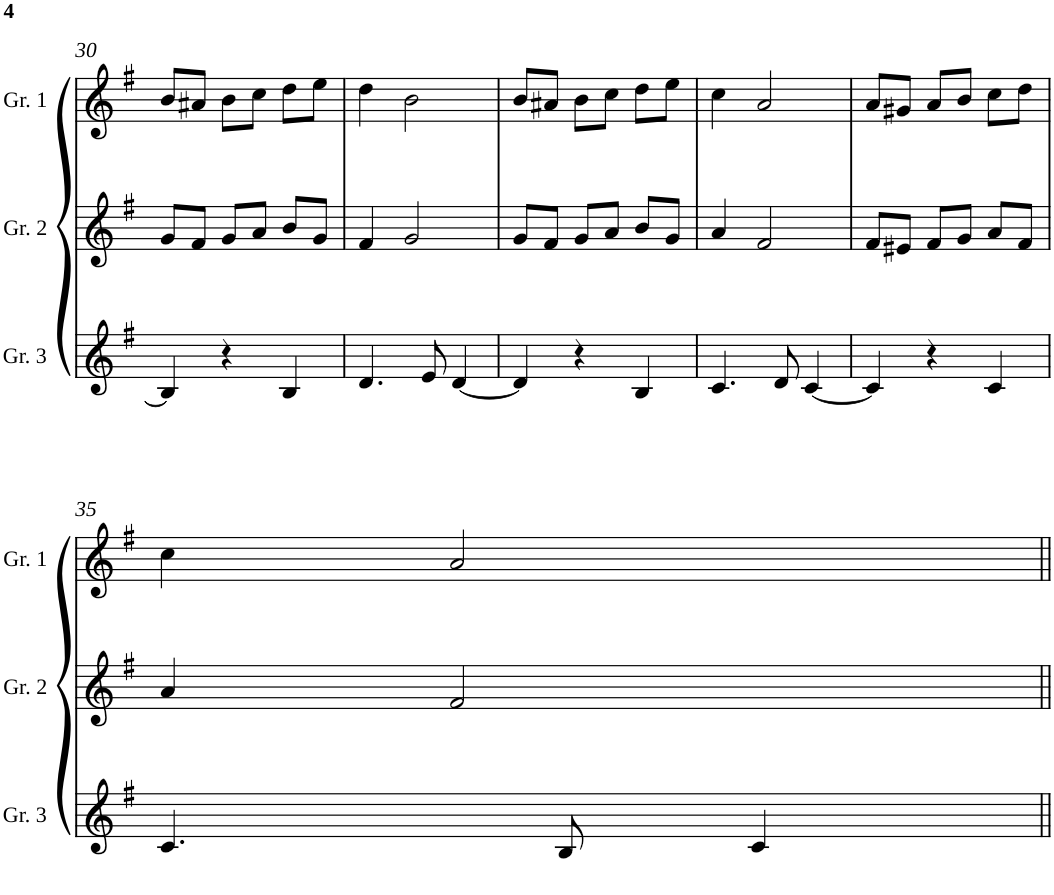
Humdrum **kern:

**kern	**kern	**kern
*part3	*part2	*part1
*staff3	*staff2	*staff1
*I"Gralla 3	*I"Gralla 2	*I"Gralla 1
*I'Gr. 3	*I'Gr. 2	*I'Gr. 1
!!LO:PB:g=z
*clefG2	*clefG2	*clefG2
*k[f#]	*k[f#]	*k[f#]
*G:	*G:	*G:
*M3/4	*M3/4	*M3/4
=30	=30	=30
4B/]	8g/L	8b/L
.	8f#/J	8a#X/J
4r	8g/L	8b\L
.	8a/J	8cc\J
4B/	8b/L	8dd\L
.	8g/J	8ee\J
=31	=31	=31
4.d/	4f#/	4dd\
.	2g/	2b\
8e/	.	.
[4d/	.	.
=32	=32	=32
4d/]	8g/L	8b/L
.	8f#/J	8a#X/J
4r	8g/L	8b\L
.	8a/J	8cc\J
4B/	8b/L	8dd\L
.	8g/J	8ee\J
=33	=33	=33
4.c/	4a/	4cc\
.	2f#/	2a/
8d/	.	.
[4c/	.	.
=34	=34	=34
4c/]	8f#/L	8a/L
.	8e#X/J	8g#X/J
4r	8f#/L	8a/L
.	8g/J	8b/J
4c/	8a/L	8cc\L
.	8f#/J	8dd\J
!!LO:LB:g=z
=35	=35	=35
4.c/	4a/	4cc\
.	2f#/	2a/
8B/	.	.
4c/	.	.
=||	=||	=||
*-	*-	*-
